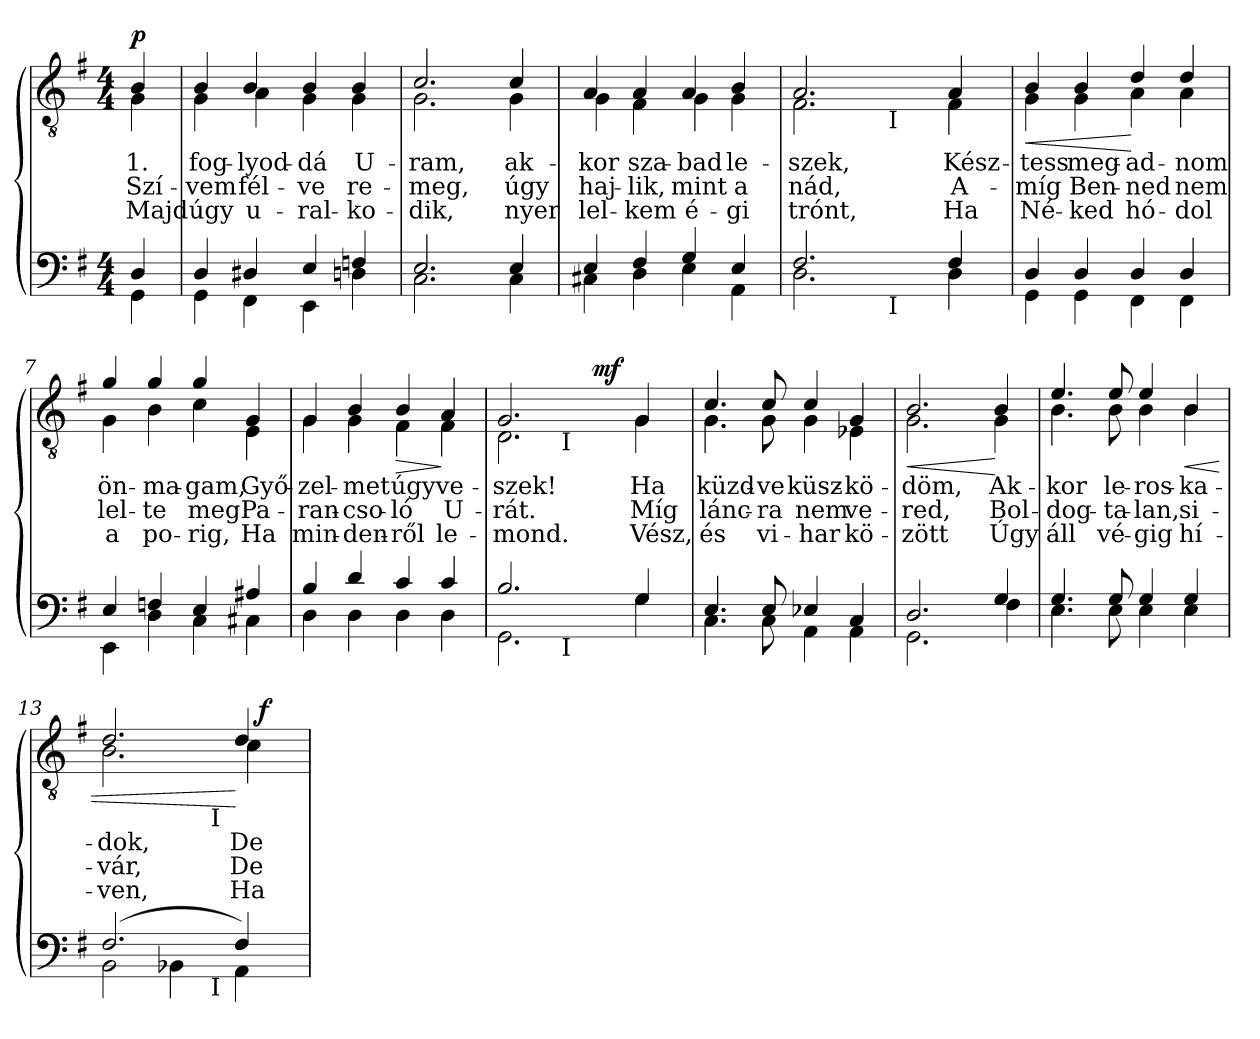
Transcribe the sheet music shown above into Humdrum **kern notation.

**kern	**kern	**text	**text	**text	**dynam
*part2	*part1	*part1	*part1	*part1	*part1
*staff2	*staff1	*staff1	*staff1	*staff1	*staff1
*clefF4	*clefGv2	*	*	*	*
*k[f#]	*k[f#]	*	*	*	*
*e:	*e:	*	*	*	*
*M4/4	*M4/4	*	*	*	*
=1	=1	=1	=1	=1	=1
*^	*	*	*	*	*
!	!	!LO:TX:a:B:t=Grave	!	!	!	!
!	!	!	!LO:LY:b	!LO:LY:b	!LO:LY:b	!LO:DY:b
*	*	*^	*	*	*	*
4D/	4GG\	4B/	4G\	1.	Szí-	Majd	p
=2	=2	=2	=2	=2	=2	=2	=2
!	!	!	!	!LO:LY:b	!LO:LY:b	!LO:LY:b	!
4D/	4GG\	4B/	4G\	fog-	-vem	úgy	.
!	!	!	!	!LO:LY:b	!LO:LY:b	!LO:LY:b	!
4D#X/	4FF#\	4B/	4A\	-lyod-	fél-	u-	.
!	!	!	!	!LO:LY:b	!LO:LY:b	!LO:LY:b	!
4E/	4EE\	4B/	4G\	-dá	-ve	-ral-	.
!	!	!	!	!LO:LY:b	!LO:LY:b	!LO:LY:b	!
4Fn/	4Dn\	4B/	4G\	U-	re-	-ko-	.
=3	=3	=3	=3	=3	=3	=3	=3
!	!	!	!	!LO:LY:b	!LO:LY:b	!LO:LY:b	!
2.E/	2.C\	2.c/	2.G\	-ram,	-meg,	-dik,	.
!	!	!	!	!LO:LY:b	!LO:LY:b	!LO:LY:b	!
4E/	4C\	4c/	4G\	ak-	úgy	nyer	.
=4	=4	=4	=4	=4	=4	=4	=4
!	!	!	!	!LO:LY:b	!LO:LY:b	!LO:LY:b	!
4E/	4C#X\	4A/	4G\	-kor	haj-	lel-	.
!	!	!	!	!LO:LY:b	!LO:LY:b	!LO:LY:b	!
4F#/	4D\	4A/	4F#\	sza-	-lik,	-kem	.
!	!	!	!	!LO:LY:b	!LO:LY:b	!LO:LY:b	!
4G/	4E\	4A/	4G\	-bad	mint	é-	.
!	!	!	!	!LO:LY:b	!LO:LY:b	!LO:LY:b	!
4E/	4AA\	4B/	4G\	le-	a	-gi	.
*	*	*v	*v	*	*	*	*
=5	=5	=5	=5	=5	=5	=5
*	*	*^	*	*	*	*
!	!	!	!	!LO:LY:b	!LO:LY:b	!LO:LY:b	!
*	*^	*	*^	*	*	*	*
2.F#/	2.D\	4ryy	2.A/	2.F#\	4ryy	-szek,	nád,	trónt,	.
.	.	8ryy	.	.	8ryy	.	.	.	.
.	.	32ryy	.	.	32ryy	.	.	.	.
!	!	!	!	!	!LO:TX:b:t=I	!	!	!	!
!	!	!LO:TX:b:t=I	!	!	!	!	!	!	!
.	.	2ryy	.	.	2ryy	.	.	.	.
!	!	!	!	!	!	!LO:LY:b	!LO:LY:b	!LO:LY:b	!
4F#/	4D\	.	4A/	4F#\	.	Kész-	A-	Ha	.
.	.	16.ryy	.	.	16.ryy	.	.	.	.
*	*v	*v	*	*	*	*	*	*	*
*	*	*v	*v	*v	*	*	*	*
!!LO:LB:g=z
=6	=6	=6	=6	=6	=6	=6
*	*^	*^	*	*	*	*
*	*	*	*	*^	*	*	*	*
!	!	!	!	!	!	!LO:LY:b	!LO:LY:b	!LO:LY:b	!LO:HP:b
*	*v	*v	*	*	*	*	*	*	*
*	*	*	*v	*v	*	*	*	*
4D/	4GG\	4B/	4G\	-tess	-míg	Né-	<
!	!	!	!	!LO:LY:b	!LO:LY:b	!LO:LY:b	!
4D/	4GG\	4B/	4G\	meg-	Ben-	-ked	.
!	!	!	!	!LO:LY:b	!LO:LY:b	!LO:LY:b	!
4D/	4FF#\	4d/	4A\	-ad-	-ned	hó-	[
!	!	!	!	!LO:LY:b	!LO:LY:b	!LO:LY:b	!
4D/	4FF#\	4d/	4A\	-nom	nem	-dol	.
=7	=7	=7	=7	=7	=7	=7	=7
!	!	!	!	!LO:LY:b	!LO:LY:b	!LO:LY:b	!
4E/	4EE\	4g/	4G\	ön-	lel-	a	.
!	!	!	!	!LO:LY:b	!LO:LY:b	!LO:LY:b	!
4Fn/	4D\	4g/	4B\	-ma-	-te	po-	.
!	!	!	!	!LO:LY:b	!LO:LY:b	!LO:LY:b	!
4E/	4C\	4g/	4c\	-gam,	meg	-rig,	.
!	!	!	!	!LO:LY:b	!LO:LY:b	!LO:LY:b	!
4A#X/	4C#X\	4G/	4E\	Győ-	Pa-	Ha	.
=8	=8	=8	=8	=8	=8	=8	=8
!	!	!	!	!LO:LY:b	!LO:LY:b	!LO:LY:b	!
4B/	4D\	4G/	4G\	-zel-	-ran-	min-	.
!	!	!	!	!LO:LY:b	!LO:LY:b	!LO:LY:b	!
4d/	4D\	4B/	4G\	-met	-cso-	-den-	.
!	!	!	!	!LO:LY:b	!LO:LY:b	!LO:LY:b	!LO:HP:b
4c/	4D\	4B/	4F#\	úgy	-ló	-ről	>
!	!	!	!	!LO:LY:b	!LO:LY:b	!LO:LY:b	!
4c/	4D\	4A/	4F#\	ve-	U-	le-	]
*	*	*v	*v	*	*	*	*
=9	=9	=9	=9	=9	=9	=9
*	*	*^	*	*	*	*
!	!	!	!	!LO:LY:b	!LO:LY:b	!LO:LY:b	!
*	*^	*^	*^	*	*	*	*
2.B/	2.GG\	4..ryy	2.G/	2.D\	2ryy	4..ryy	-szek!	-rát.	-mond.	.
!	!	!	!	!	!	!LO:TX:b:t=I	!	!	!	!
!	!	!LO:TX:b:t=I	!	!	!	!	!	!	!	!
.	.	2ryy	.	.	.	2ryy	.	.	.	.
.	.	.	.	.	32ryy	.	.	.	.	.
!	!	!	!	!	!	!	!	!	!	!LO:DY:a
.	.	.	.	.	4...ryy	.	.	.	.	mf
!	!	!	!	!	!	!	!LO:LY:b	!LO:LY:b	!LO:LY:b	!
4G/	4G\	.	4G/	4G\	.	.	Ha	Míg	Vész,	.
.	.	16ryy	.	.	.	16ryy	.	.	.	.
*	*v	*v	*	*	*	*	*	*	*	*
*	*	*v	*v	*v	*v	*	*	*	*
=10	=10	=10	=10	=10	=10	=10
*	*^	*^	*	*	*	*
*	*	*	*	*^	*	*	*	*
*	*	*	*	*	*^	*	*	*	*
!	!	!	!	!	!	!	!LO:LY:b	!LO:LY:b	!LO:LY:b	!
*	*v	*v	*	*	*	*	*	*	*	*
*	*	*	*v	*v	*v	*	*	*	*
4.E/	4.C\	4.c/	4.G\	küzd-	lánc-	és	.
!	!	!	!	!LO:LY:b	!LO:LY:b	!LO:LY:b	!
8E/	8C\	8c/	8G\	-ve	-ra	vi-	.
!	!	!	!	!LO:LY:b	!LO:LY:b	!LO:LY:b	!
4E-X/	4AA\	4c/	4G\	küsz-	nem	-har	.
!	!	!	!	!LO:LY:b	!LO:LY:b	!LO:LY:b	!
4C/	4AA\	4G/	4E-X\	-kö-	ve-	kö-	.
!!LO:LB:g=z	!!
=11	=11	=11	=11	=11	=11	=11	=11
!	!	!	!	!LO:LY:b	!LO:LY:b	!LO:LY:b	!LO:HP:b
2.D/	2.GG\	2.B/	2.G\	-döm,	-red,	-zött	<
!	!	!	!	!LO:LY:b	!LO:LY:b	!LO:LY:b	!
4G/	4F#\	4B/	4G\	Ak-	Bol-	Úgy	[
=12	=12	=12	=12	=12	=12	=12	=12
!	!	!	!	!LO:LY:b	!LO:LY:b	!LO:LY:b	!
4.G/	4.E\	4.e/	4.B\	-kor	-dog-	áll	.
!	!	!	!	!LO:LY:b	!LO:LY:b	!LO:LY:b	!
8G/	8E\	8e/	8B\	le-	-ta-	vé-	.
!	!	!	!	!LO:LY:b	!LO:LY:b	!LO:LY:b	!
4G/	4E\	4e/	4B\	-ros-	-lan,	-gig	.
!	!	!	!	!LO:LY:b	!LO:LY:b	!LO:LY:b	!LO:HP:b
4G/	4E\	4B/	4B\	-ka-	si-	hí-	<
*	*	*v	*v	*	*	*	*
=13	=13	=13	=13	=13	=13	=13
*	*	*^	*	*	*	*
!	!	!	!	!LO:LY:b	!LO:LY:b	!LO:LY:b	!
*	*^	*^	*^	*	*	*	*
(<2.F#/	2BB\	2ryy	2.d/	2.B\	2ryy	2ryy	-dok,	-vár,	-ven,	.
.	4BB-X\	8ryy	.	.	4ryy	8ryy	.	.	.	.
.	.	32ryy	.	.	.	32ryy	.	.	.	.
!	!	!	!	!	!	!LO:TX:b:t=I	!	!	!	!
!	!	!LO:TX:b:t=I	!	!	!	!	!	!	!	!
.	.	4ryy	.	.	.	4ryy	.	.	.	.
!	!	!	!	!	!	!	!LO:LY:b	!LO:LY:b	!LO:LY:b	!
4F#/)	4AA\	.	4d/	4c\	16.ryy	.	De	De	Ha	[
!	!	!	!	!	!	!	!	!	!	!LO:DY:a
.	.	.	.	.	8ryy	.	.	.	.	f
.	.	16.ryy	.	.	.	16.ryy	.	.	.	.
.	.	.	.	.	32ryy	.	.	.	.	.
*v	*v	*v	*	*	*	*	*	*	*	*
*	*v	*v	*v	*v	*	*	*	*
=	=	=	=	=	=
*-	*-	*-	*-	*-	*-
